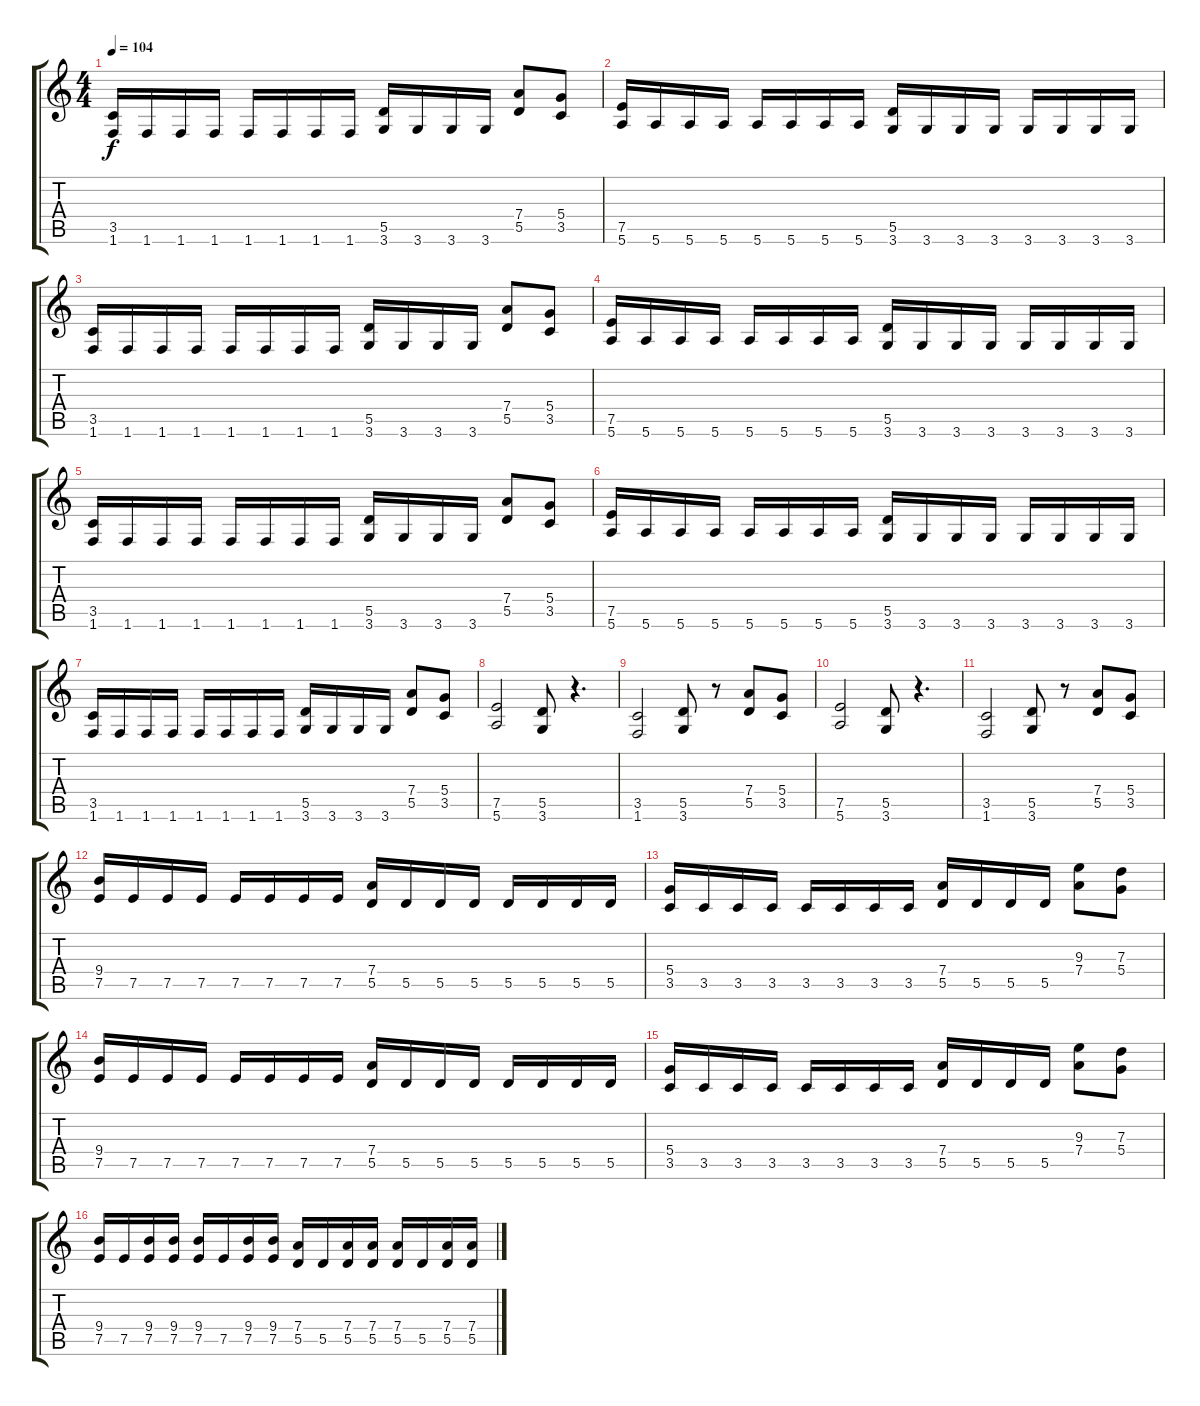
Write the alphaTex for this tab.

\track "" {instrument distortionguitar}
\staff {score tabs}
\tuning (E4 B3 G3 D3 A2 E2) {hide}
\ts (4 4)
\tempo 104
\clef g2
\ks c
(3.5 1.6).16{dy f} 1.6.16 1.6.16 1.6.16 1.6.16 1.6.16 1.6.16 1.6.16 (5.5 3.6).16 3.6.16 3.6.16 3.6.16 (7.4 5.5).8 (5.4 3.5).8 |
(7.5 5.6).16 5.6.16 5.6.16 5.6.16 5.6.16 5.6.16 5.6.16 5.6.16 (5.5 3.6).16 3.6.16 3.6.16 3.6.16 3.6.16 3.6.16 3.6.16 3.6.16 |
(3.5 1.6).16 1.6.16 1.6.16 1.6.16 1.6.16 1.6.16 1.6.16 1.6.16 (5.5 3.6).16 3.6.16 3.6.16 3.6.16 (7.4 5.5).8 (5.4 3.5).8 |
(7.5 5.6).16 5.6.16 5.6.16 5.6.16 5.6.16 5.6.16 5.6.16 5.6.16 (5.5 3.6).16 3.6.16 3.6.16 3.6.16 3.6.16 3.6.16 3.6.16 3.6.16 |
(3.5 1.6).16 1.6.16 1.6.16 1.6.16 1.6.16 1.6.16 1.6.16 1.6.16 (5.5 3.6).16 3.6.16 3.6.16 3.6.16 (7.4 5.5).8 (5.4 3.5).8 |
(7.5 5.6).16 5.6.16 5.6.16 5.6.16 5.6.16 5.6.16 5.6.16 5.6.16 (5.5 3.6).16 3.6.16 3.6.16 3.6.16 3.6.16 3.6.16 3.6.16 3.6.16 |
(3.5 1.6).16 1.6.16 1.6.16 1.6.16 1.6.16 1.6.16 1.6.16 1.6.16 (5.5 3.6).16 3.6.16 3.6.16 3.6.16 (7.4 5.5).8 (5.4 3.5).8 |
(7.5 5.6).2 (5.5 3.6).8 r.4{d} |
(3.5 1.6).2 (5.5 3.6).8 r.8 (7.4 5.5).8 (5.4 3.5).8 |
(7.5 5.6).2 (5.5 3.6).8 r.4{d} |
(3.5 1.6).2 (5.5 3.6).8 r.8 (7.4 5.5).8 (5.4 3.5).8 |
(9.4 7.5).16 7.5.16 7.5.16 7.5.16 7.5.16 7.5.16 7.5.16 7.5.16 (7.4 5.5).16 5.5.16 5.5.16 5.5.16 5.5.16 5.5.16 5.5.16 5.5.16 |
(5.4 3.5).16 3.5.16 3.5.16 3.5.16 3.5.16 3.5.16 3.5.16 3.5.16 (7.4 5.5).16 5.5.16 5.5.16 5.5.16 (9.3 7.4).8 (7.3 5.4).8 |
(9.4 7.5).16 7.5.16 7.5.16 7.5.16 7.5.16 7.5.16 7.5.16 7.5.16 (7.4 5.5).16 5.5.16 5.5.16 5.5.16 5.5.16 5.5.16 5.5.16 5.5.16 |
(5.4 3.5).16 3.5.16 3.5.16 3.5.16 3.5.16 3.5.16 3.5.16 3.5.16 (7.4 5.5).16 5.5.16 5.5.16 5.5.16 (9.3 7.4).8 (7.3 5.4).8 |
(9.4 7.5).16 7.5.16 (9.4 7.5).16 (9.4 7.5).16 (9.4 7.5).16 7.5.16 (9.4 7.5).16 (9.4 7.5).16 (7.4 5.5).16 5.5.16 (7.4 5.5).16 (7.4 5.5).16 (7.4 5.5).16 5.5.16 (7.4 5.5).16 (7.4 5.5).16
